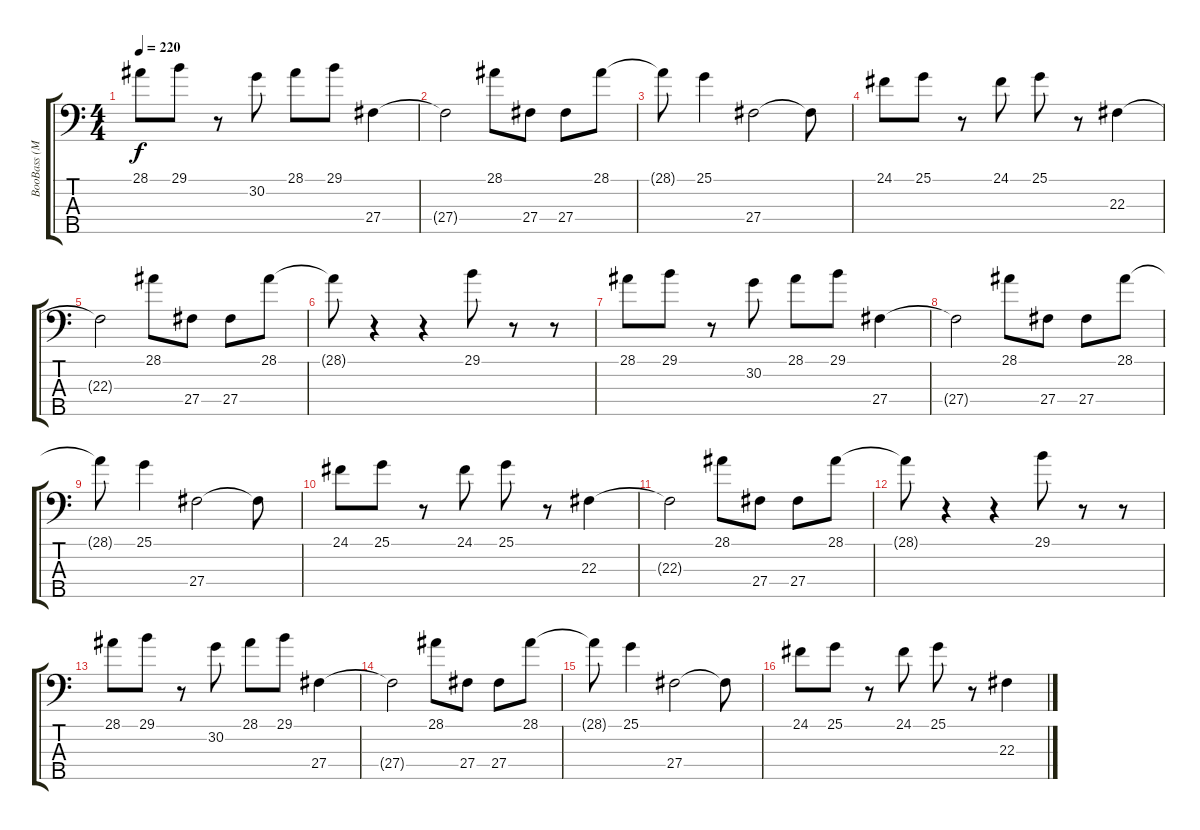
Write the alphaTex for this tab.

\track ("BooBass (MIDI)" "BooBass (M") {instrument acousticgrandpiano}
\staff {score tabs}
\tuning (Gb2 Db2 Ab1 Eb1 Ab0) {hide}
\ts (4 4)
\tempo 220
\clef f4
\ks c
28.1.8{dy f} 29.1.8 r.8 30.2.8 28.1.8 29.1.8 27.4.4 |
27.4{t}.2 28.1.8 27.4.8 27.4.8 28.1.8 |
28.1{t}.8 25.1.4 27.4.2 27.4{t}.8 |
24.1.8 25.1.8 r.8 24.1.8 25.1.8 r.8 22.3.4 |
22.3{t}.2 28.1.8 27.4.8 27.4.8 28.1.8 |
28.1{t}.8 r.4 r.4 29.1.8 r.8 r.8 |
28.1.8 29.1.8 r.8 30.2.8 28.1.8 29.1.8 27.4.4 |
27.4{t}.2 28.1.8 27.4.8 27.4.8 28.1.8 |
28.1{t}.8 25.1.4 27.4.2 27.4{t}.8 |
24.1.8 25.1.8 r.8 24.1.8 25.1.8 r.8 22.3.4 |
22.3{t}.2 28.1.8 27.4.8 27.4.8 28.1.8 |
28.1{t}.8 r.4 r.4 29.1.8 r.8 r.8 |
28.1.8 29.1.8 r.8 30.2.8 28.1.8 29.1.8 27.4.4 |
27.4{t}.2 28.1.8 27.4.8 27.4.8 28.1.8 |
28.1{t}.8 25.1.4 27.4.2 27.4{t}.8 |
24.1.8 25.1.8 r.8 24.1.8 25.1.8 r.8 22.3.4
